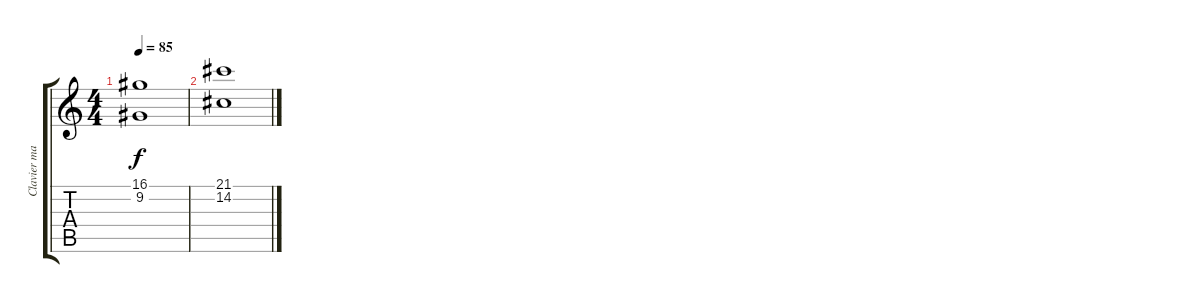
\track ("Clavier main droite" "Clavier ma") {instrument stringensemble1}
\staff {score tabs}
\tuning (E4 B3 G3 D3 A2 E2) {hide}
\ts (4 4)
\tempo 85
\clef g2
\ks c
(16.1 9.2).1{dy f} |
(21.1 14.2).1
